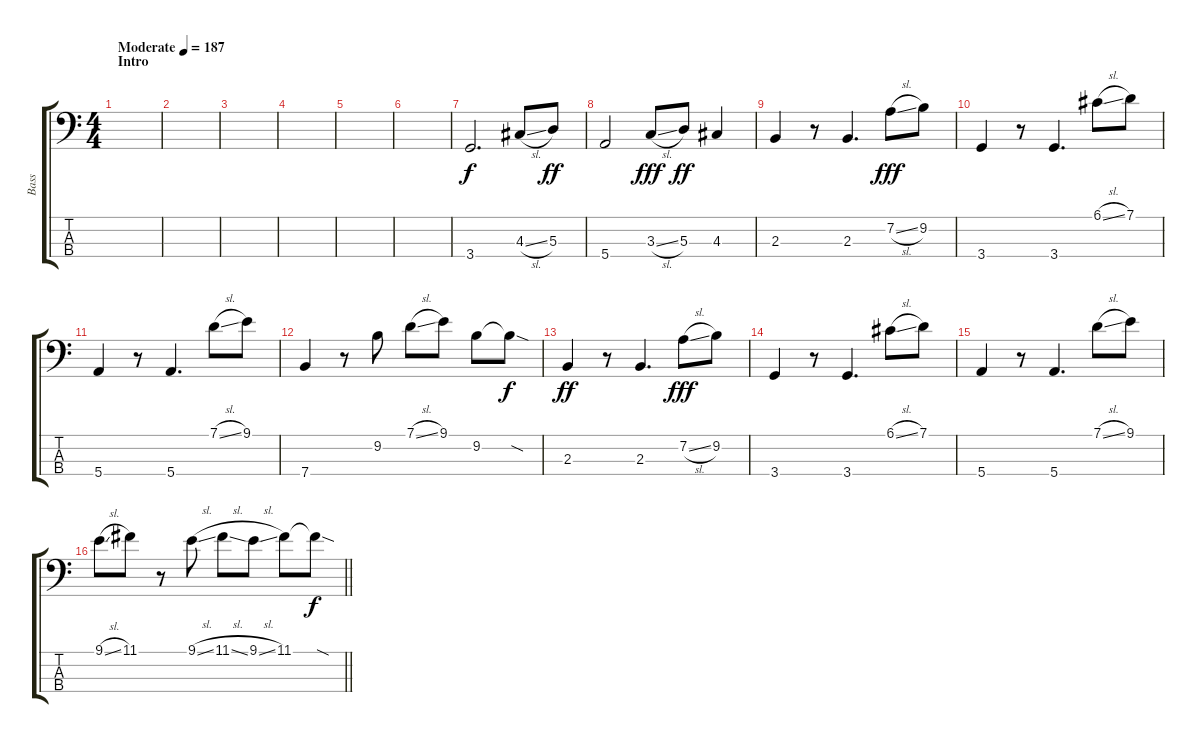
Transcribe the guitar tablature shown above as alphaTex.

\track ("Bass" "Bass") {instrument electricbassfinger}
\staff {score tabs}
\tuning (G2 D2 A1 E1) {hide}
\ts (4 4)
\section ("" "Intro")
\tempo (187 "Moderate")
\clef f4
\ks c
|
|
|
|
|
|
3.4.2{d} 4.3{sl}.8 5.3.8{dy ff} |
5.4.2 3.3{sl}.8{dy fff} 5.3.8{dy ff} 4.3.4 |
2.3.4 r.8 2.3.4{d} 7.2{sl}.8{dy fff} 9.2.8 |
3.4.4 r.8 3.4.4{d} 6.1{sl}.8 7.1.8 |
5.4.4 r.8 5.4.4{d} 7.1{sl}.8 9.1.8 |
7.4.4 r.8 9.2.8 7.1{sl}.8 9.1.8 9.2.8 9.2{sod t}.8{dy f} |
2.3.4{dy ff} r.8 2.3.4{d} 7.2{sl}.8{dy fff} 9.2.8 |
3.4.4 r.8 3.4.4{d} 6.1{sl}.8 7.1.8 |
5.4.4 r.8 5.4.4{d} 7.1{sl}.8 9.1.8 |
\barLineRight lightlight
9.1{sl}.8 11.1.8 r.8 9.1{sl}.8 11.1{sl}.8 9.1{sl}.8 11.1.8 11.1{sod t}.8{dy f}
